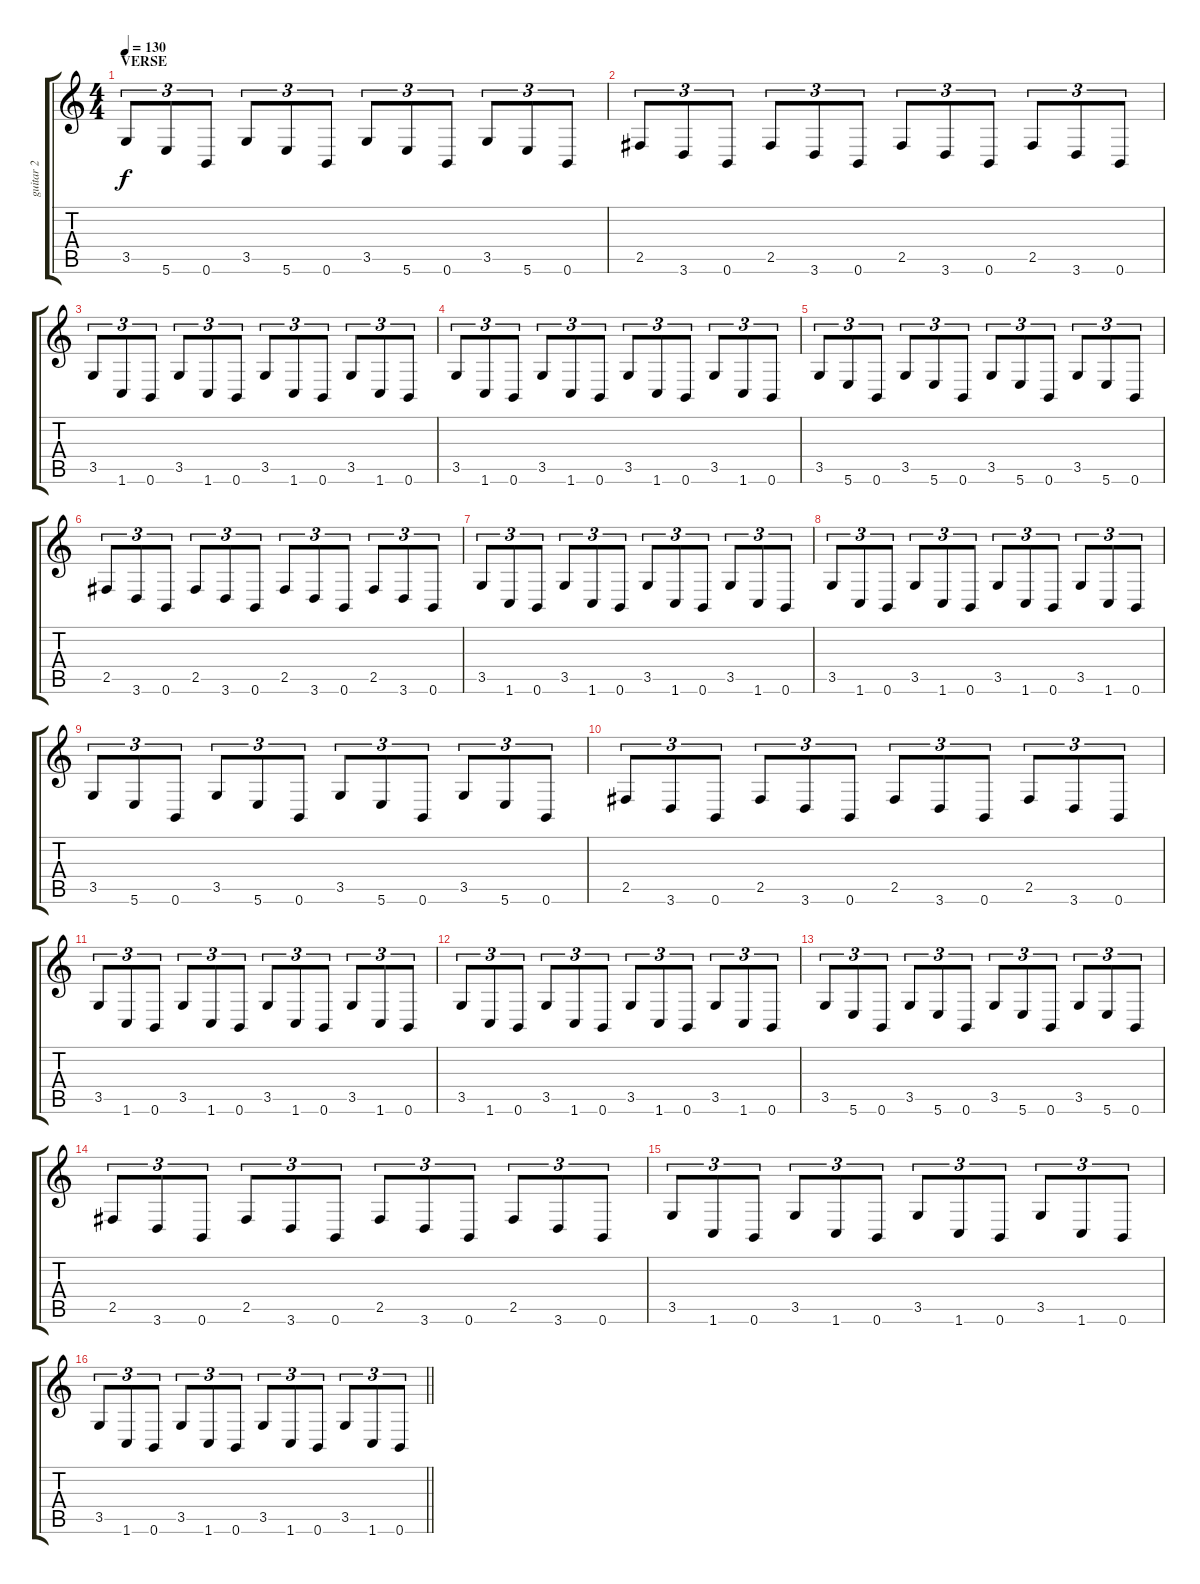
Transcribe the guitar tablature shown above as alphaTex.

\track ("guitar 2" "guitar 2") {instrument distortionguitar}
\staff {score tabs}
\tuning (B3 Gb3 D3 A2 E2 B1) {hide}
\ts (4 4)
\section ("" "VERSE")
\tempo 130
\clef g2
\ks c
3.5.8{tu (3 2) dy f} 5.6.8{tu (3 2)} 0.6.8{tu (3 2)} 3.5.8{tu (3 2)} 5.6.8{tu (3 2)} 0.6.8{tu (3 2)} 3.5.8{tu (3 2)} 5.6.8{tu (3 2)} 0.6.8{tu (3 2)} 3.5.8{tu (3 2)} 5.6.8{tu (3 2)} 0.6.8{tu (3 2)} |
2.5.8{tu (3 2)} 3.6.8{tu (3 2)} 0.6.8{tu (3 2)} 2.5.8{tu (3 2)} 3.6.8{tu (3 2)} 0.6.8{tu (3 2)} 2.5.8{tu (3 2)} 3.6.8{tu (3 2)} 0.6.8{tu (3 2)} 2.5.8{tu (3 2)} 3.6.8{tu (3 2)} 0.6.8{tu (3 2)} |
3.5.8{tu (3 2)} 1.6.8{tu (3 2)} 0.6.8{tu (3 2)} 3.5.8{tu (3 2)} 1.6.8{tu (3 2)} 0.6.8{tu (3 2)} 3.5.8{tu (3 2)} 1.6.8{tu (3 2)} 0.6.8{tu (3 2)} 3.5.8{tu (3 2)} 1.6.8{tu (3 2)} 0.6.8{tu (3 2)} |
3.5.8{tu (3 2)} 1.6.8{tu (3 2)} 0.6.8{tu (3 2)} 3.5.8{tu (3 2)} 1.6.8{tu (3 2)} 0.6.8{tu (3 2)} 3.5.8{tu (3 2)} 1.6.8{tu (3 2)} 0.6.8{tu (3 2)} 3.5.8{tu (3 2)} 1.6.8{tu (3 2)} 0.6.8{tu (3 2)} |
3.5.8{tu (3 2)} 5.6.8{tu (3 2)} 0.6.8{tu (3 2)} 3.5.8{tu (3 2)} 5.6.8{tu (3 2)} 0.6.8{tu (3 2)} 3.5.8{tu (3 2)} 5.6.8{tu (3 2)} 0.6.8{tu (3 2)} 3.5.8{tu (3 2)} 5.6.8{tu (3 2)} 0.6.8{tu (3 2)} |
2.5.8{tu (3 2)} 3.6.8{tu (3 2)} 0.6.8{tu (3 2)} 2.5.8{tu (3 2)} 3.6.8{tu (3 2)} 0.6.8{tu (3 2)} 2.5.8{tu (3 2)} 3.6.8{tu (3 2)} 0.6.8{tu (3 2)} 2.5.8{tu (3 2)} 3.6.8{tu (3 2)} 0.6.8{tu (3 2)} |
3.5.8{tu (3 2)} 1.6.8{tu (3 2)} 0.6.8{tu (3 2)} 3.5.8{tu (3 2)} 1.6.8{tu (3 2)} 0.6.8{tu (3 2)} 3.5.8{tu (3 2)} 1.6.8{tu (3 2)} 0.6.8{tu (3 2)} 3.5.8{tu (3 2)} 1.6.8{tu (3 2)} 0.6.8{tu (3 2)} |
3.5.8{tu (3 2)} 1.6.8{tu (3 2)} 0.6.8{tu (3 2)} 3.5.8{tu (3 2)} 1.6.8{tu (3 2)} 0.6.8{tu (3 2)} 3.5.8{tu (3 2)} 1.6.8{tu (3 2)} 0.6.8{tu (3 2)} 3.5.8{tu (3 2)} 1.6.8{tu (3 2)} 0.6.8{tu (3 2)} |
3.5.8{tu (3 2)} 5.6.8{tu (3 2)} 0.6.8{tu (3 2)} 3.5.8{tu (3 2)} 5.6.8{tu (3 2)} 0.6.8{tu (3 2)} 3.5.8{tu (3 2)} 5.6.8{tu (3 2)} 0.6.8{tu (3 2)} 3.5.8{tu (3 2)} 5.6.8{tu (3 2)} 0.6.8{tu (3 2)} |
2.5.8{tu (3 2)} 3.6.8{tu (3 2)} 0.6.8{tu (3 2)} 2.5.8{tu (3 2)} 3.6.8{tu (3 2)} 0.6.8{tu (3 2)} 2.5.8{tu (3 2)} 3.6.8{tu (3 2)} 0.6.8{tu (3 2)} 2.5.8{tu (3 2)} 3.6.8{tu (3 2)} 0.6.8{tu (3 2)} |
3.5.8{tu (3 2)} 1.6.8{tu (3 2)} 0.6.8{tu (3 2)} 3.5.8{tu (3 2)} 1.6.8{tu (3 2)} 0.6.8{tu (3 2)} 3.5.8{tu (3 2)} 1.6.8{tu (3 2)} 0.6.8{tu (3 2)} 3.5.8{tu (3 2)} 1.6.8{tu (3 2)} 0.6.8{tu (3 2)} |
3.5.8{tu (3 2)} 1.6.8{tu (3 2)} 0.6.8{tu (3 2)} 3.5.8{tu (3 2)} 1.6.8{tu (3 2)} 0.6.8{tu (3 2)} 3.5.8{tu (3 2)} 1.6.8{tu (3 2)} 0.6.8{tu (3 2)} 3.5.8{tu (3 2)} 1.6.8{tu (3 2)} 0.6.8{tu (3 2)} |
3.5.8{tu (3 2)} 5.6.8{tu (3 2)} 0.6.8{tu (3 2)} 3.5.8{tu (3 2)} 5.6.8{tu (3 2)} 0.6.8{tu (3 2)} 3.5.8{tu (3 2)} 5.6.8{tu (3 2)} 0.6.8{tu (3 2)} 3.5.8{tu (3 2)} 5.6.8{tu (3 2)} 0.6.8{tu (3 2)} |
2.5.8{tu (3 2)} 3.6.8{tu (3 2)} 0.6.8{tu (3 2)} 2.5.8{tu (3 2)} 3.6.8{tu (3 2)} 0.6.8{tu (3 2)} 2.5.8{tu (3 2)} 3.6.8{tu (3 2)} 0.6.8{tu (3 2)} 2.5.8{tu (3 2)} 3.6.8{tu (3 2)} 0.6.8{tu (3 2)} |
3.5.8{tu (3 2)} 1.6.8{tu (3 2)} 0.6.8{tu (3 2)} 3.5.8{tu (3 2)} 1.6.8{tu (3 2)} 0.6.8{tu (3 2)} 3.5.8{tu (3 2)} 1.6.8{tu (3 2)} 0.6.8{tu (3 2)} 3.5.8{tu (3 2)} 1.6.8{tu (3 2)} 0.6.8{tu (3 2)} |
\barLineRight lightlight
3.5.8{tu (3 2)} 1.6.8{tu (3 2)} 0.6.8{tu (3 2)} 3.5.8{tu (3 2)} 1.6.8{tu (3 2)} 0.6.8{tu (3 2)} 3.5.8{tu (3 2)} 1.6.8{tu (3 2)} 0.6.8{tu (3 2)} 3.5.8{tu (3 2)} 1.6.8{tu (3 2)} 0.6.8{tu (3 2)}
